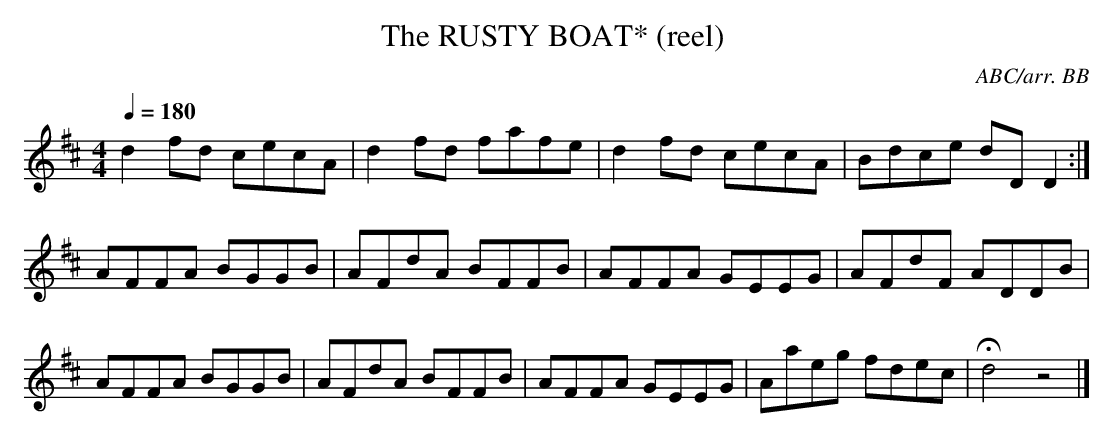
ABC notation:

X:1
T:RUSTY BOAT* (reel) , The
C:ABC/arr. BB
Q:1/4=180
L:1/8
M:4/4
K:D
d2fd cecA|d2fd fafe|d2fd cecA|Bdce dDD2:|
AFFA BGGB|AFdA BFFB|AFFA GEEG|AFdF ADDB|
AFFA BGGB|AFdA BFFB|AFFA GEEG|Aaeg fdec|Hd4z4|]
